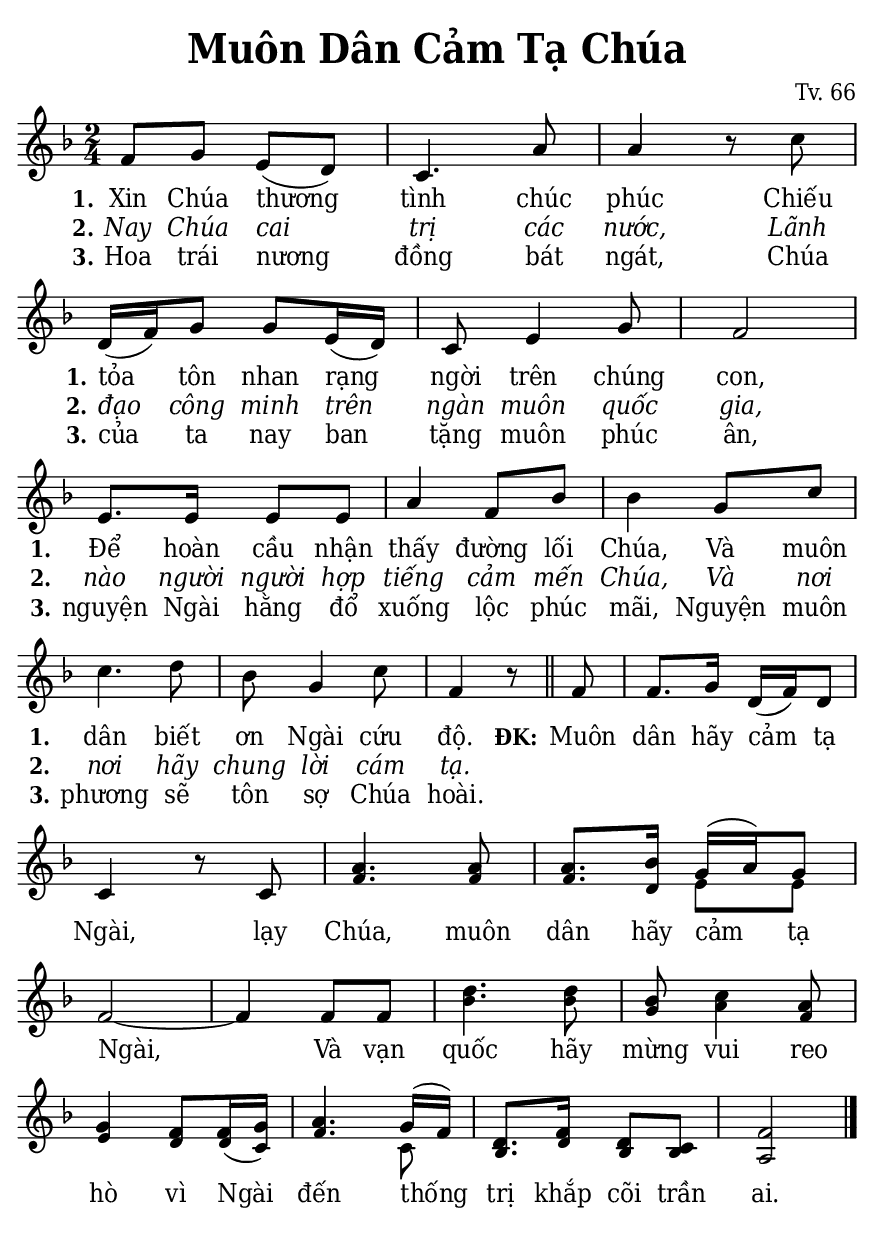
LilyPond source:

% Cài đặt chung\
\version "2.22.1"
\include "english.ly"

\header {
  title = \markup { \fontsize #1 "Muôn Dân Cảm Tạ Chúa" }
  composer = "Tv. 66"
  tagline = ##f
}

% Nhạc phiên khúc
nhacPhienKhucSop = \relative c' {
  f8 g e (d) |
  c4. a'8 |
  a4 r8 c |
  d,16 (f) g8 g e16 (d) |
  c8 e4 g8 |
  f2 |
  e8. e16 e8 e |
  a4 f8 bf |
  bf4 g8 c |
  c4. d8 |
  bf g4 c8 |
  f,4 r8 \bar "||"
  
  <> \tweak extra-offset #'(-7.5 . -2.5) _\markup { \bold "ĐK:" }
  f |
  f8. g16 d (f) d8 |
  c4 r8 c |
  a'4. a8 |
  a8. bf16 g (a) g8 |
  f2 ~ |
  f4 f8 f |
  d'4. d8 |
  bf c4 a8 |
  g4 f8 f16 (g) |
  a4. g16 (f) |
  d8. f16 d8 c |
  f2 \bar "|."
}

nhacPhienKhucAlto = \relative c' {
  R2*11
  r4.
  f8 |
  f8. g16 d (f) d8 |
  c4 r8 c |
  f4. f8 |
  f8. d16 e8 [e] |
  f2 ~ |
  f4 f8 f |
  bf4. bf8 |
  g8 a4 f8 |
  e4 d8 d16 (c) |
  f4. c8 |
  bf8. d16 bf8 bf |
  a2
}

% Lời phiên khúc
loiPhienKhucSop = \lyrics {
  <<
    {
      \set stanza = "1."
      Xin Chúa thương tình chúc phúc
      Chiếu tỏa tôn nhan rạng ngời trên chúng con,
      Để hoàn cầu nhận thấy đường lối Chúa,
      Và muôn dân biết ơn Ngài cứu độ.
    }
    \new Lyrics {
	    \set associatedVoice = "beSop"
	    \set stanza = "2."
      \override Lyrics.LyricText.font-shape = #'italic
	    Nay Chúa cai trị các nước,
	    Lãnh đạo công minh trên ngàn muôn quốc gia,
	    nào người người hợp tiếng cảm mến Chúa,
	    Và nơi nơi hãy chung lời cám tạ.
    }
    \new Lyrics {
	    \set associatedVoice = "beSop"
	    \set stanza = "3."
	    Hoa trái nương đồng bát ngát,
	    Chúa của ta nay ban tặng muôn phúc ân,
	    nguyện Ngài hằng đổ xuống lộc phúc mãi,
	    Nguyện muôn phương sẽ tôn sợ Chúa hoài.
    }
  >>
  %\set stanza = "ĐK:"
  \set stanza = ""
  Muôn dân hãy cảm tạ Ngài,
  lạy Chúa, muôn dân hãy cảm tạ Ngài,
  Và vạn quốc hãy mừng vui reo hò
  vì Ngài đến thống trị khắp cõi trần ai.
}

% Dàn trang
\paper {
  #(set-paper-size "a5")
  top-margin = 3\mm
  bottom-margin = 3\mm
  left-margin = 3\mm
  right-margin = 3\mm
  indent = #0
  #(define fonts
	 (make-pango-font-tree "Deja Vu Serif Condensed"
	 		       "Deja Vu Serif Condensed"
			       "Deja Vu Serif Condensed"
			       (/ 20 20)))
  print-page-number = ##f
  system-system-spacing = #'((basic-distance . 0.1) (padding . 2))
  page-count = 1
}

TongNhip = {
  \key f \major \time 2/4
  \set Timing.beamExceptions = #'()
  \set Timing.baseMoment = #(ly:make-moment 1/4)
}

% mã nguồn cho những chức năng chưa hỗ trợ trong phiên bản lilypond hiện tại
% cung cấp bởi cộng đồng lilypond khi gửi email đến lilypond-user@gnu.org
% Đổi kích thước nốt cho bè phụ
notBePhu =
#(define-music-function (font-size music) (number? ly:music?)
   (for-some-music
     (lambda (m)
       (if (music-is-of-type? m 'rhythmic-event)
           (begin
             (set! (ly:music-property m 'tweaks)
                   (cons `(font-size . ,font-size)
                         (ly:music-property m 'tweaks)))
             #t)
           #f))
     music)
   music)

% in số phiên khúc trên mỗi dòng
#(define (add-grob-definition grob-name grob-entry)
    (set! all-grob-descriptions
          (cons ((@@ (lily) completize-grob-entry)
                 (cons grob-name grob-entry))
                all-grob-descriptions)))

#(add-grob-definition
   'StanzaNumberSpanner
   `((direction . ,LEFT)
     (font-series . bold)
     (padding . 1)
     (side-axis . ,X)
     (stencil . ,ly:text-interface::print)
     (X-offset . ,ly:side-position-interface::x-aligned-side)
     (Y-extent . ,grob::always-Y-extent-from-stencil)
     (meta . ((class . Spanner)
              (interfaces . (font-interface
                             side-position-interface
                             stanza-number-interface
                             text-interface))))))

\layout {
   \context {
     \Global
     \grobdescriptions #all-grob-descriptions
   }
   \context {
     \Score
     \remove Stanza_number_align_engraver
     \consists
       #(lambda (context)
          (let ((texts '())
                (syllables '()))
            (make-engraver
             (acknowledgers
              ((stanza-number-interface engraver grob source-engraver)
                 (set! texts (cons grob texts)))
              ((lyric-syllable-interface engraver grob source-engraver)
                 (set! syllables (cons grob syllables))))
             ((stop-translation-timestep engraver)
                (for-each
                 (lambda (text)
                   (for-each
                    (lambda (syllable)
                      (ly:pointer-group-interface::add-grob text
'side-support-elements syllable))
                    syllables))
                 texts)
                (set! syllables '())))))
   }
   \context {
     \Lyrics
     \remove Stanza_number_engraver
     \consists
       #(lambda (context)
          (let ((text #f)
                (last-stanza #f))
            (make-engraver
             ((process-music engraver)
                (let ((stanza (ly:context-property context 'stanza #f)))
                  (if (and stanza (not (equal? stanza last-stanza)))
                      (let ((column (ly:context-property context
'currentCommandColumn)))
                        (set! last-stanza stanza)
                        (if text
                            (ly:spanner-set-bound! text RIGHT column))

                        (set! text (ly:engraver-make-grob engraver
'StanzaNumberSpanner '()))
                        (ly:grob-set-property! text 'text stanza)
                        (ly:spanner-set-bound! text LEFT column)))))
             ((finalize engraver)
                (if text
                    (let ((column (ly:context-property context
'currentCommandColumn)))
                      (ly:spanner-set-bound! text RIGHT column)))))))
     \override StanzaNumberSpanner.horizon-padding = 10000
   }
}
% kết thúc mã nguồn

\score {
  \new ChoirStaff <<
    \new Staff \with {
        \consists "Merge_rests_engraver"
        printPartCombineTexts = ##f
      }
      <<
      \new Voice \TongNhip \partCombine 
        \nhacPhienKhucSop
        \notBePhu -1 { \nhacPhienKhucAlto }
      \new NullVoice = beSop \nhacPhienKhucSop
      \new Lyrics \lyricsto beSop \loiPhienKhucSop
      >>
  >>
  \layout {
    \override Lyrics.LyricSpace.minimum-distance = #1.5
    \override Score.BarNumber.break-visibility = ##(#f #f #f)
    \override Score.SpacingSpanner.uniform-stretching = ##t
  } 
}
